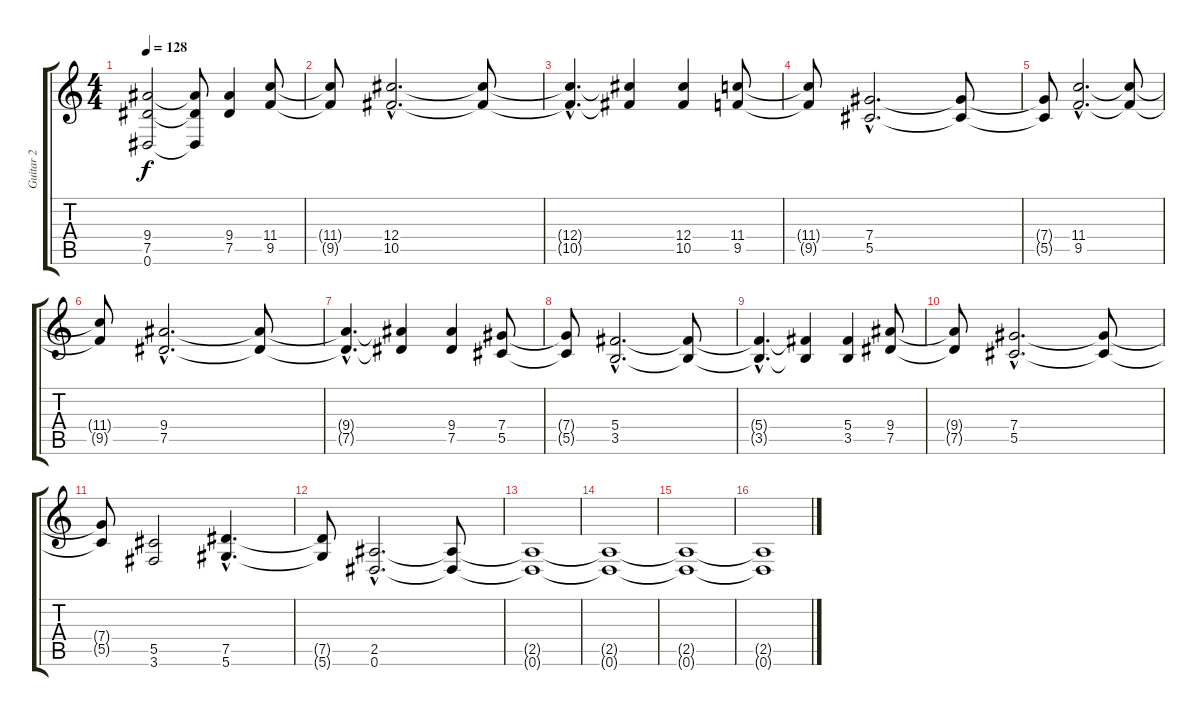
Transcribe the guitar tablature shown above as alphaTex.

\track ("Guitar 2" "Guitar 2") {instrument overdrivenguitar}
\staff {score tabs}
\tuning (Eb4 Bb3 Gb3 Db3 Ab2 Eb2) {hide}
\ts (4 4)
\tempo 128
\clef g2
\ks c
(9.4{t} 7.5{t} 0.6{t}).2{dy f} (9.4{t} 7.5{t} 0.6{t}).8 (9.4 7.5).4 (11.4 9.5).8 |
(11.4{t} 9.5{t}).8 (12.4{hac} 10.5{hac}).2{d} (12.4{t} 10.5{t}).8 |
(12.4{hac t} 10.5{hac t}).4{d} (12.4{t} 10.5{t}).4 (12.4 10.5).4 (11.4 9.5).8 |
(11.4{t} 9.5{t}).8 (7.4{hac} 5.5{hac}).2{d} (7.4{t} 5.5{t}).8 |
(7.4{t} 5.5{t}).8 (11.4{hac} 9.5{hac}).2{d} (11.4{t} 9.5{t}).8 |
(11.4{t} 9.5{t}).8 (9.4{hac} 7.5{hac}).2{d} (9.4{t} 7.5{t}).8 |
(9.4{hac t} 7.5{hac t}).4{d} (9.4{t} 7.5{t}).4 (9.4 7.5).4 (7.4 5.5).8 |
(7.4{t} 5.5{t}).8 (5.4{hac} 3.5{hac}).2{d} (5.4{t} 3.5{t}).8 |
(5.4{hac t} 3.5{hac t}).4{d} (5.4{t} 3.5{t}).4 (5.4 3.5).4 (9.4 7.5).8 |
(9.4{t} 7.5{t}).8 (7.4{hac} 5.5{hac}).2{d} (7.4{t} 5.5{t}).8 |
(7.4{t} 5.5{t}).8 (5.5 3.6).2 (7.5{hac} 5.6{hac}).4{d} |
(7.5{t} 5.6{t}).8 (2.5{hac} 0.6{hac}).2{d} (2.5{t} 0.6{t}).8 |
(2.5{t} 0.6{t}).1 |
(2.5{t} 0.6{t}).1 |
(2.5{t} 0.6{t}).1 |
(2.5{t} 0.6{t}).1
